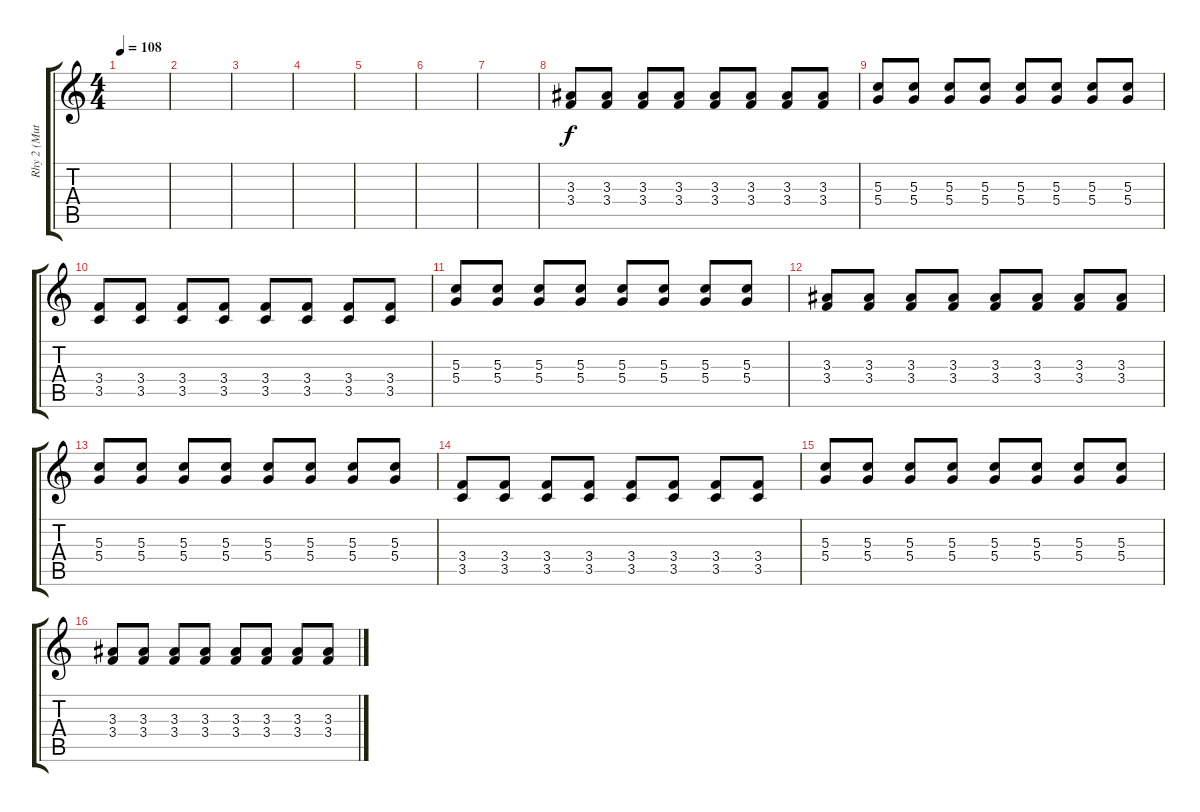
\track ("Rhy 2 (Muted)" "Rhy 2 (Mut") {instrument electricguitarmuted}
\staff {score tabs}
\tuning (E4 B3 G3 D3 A2 D2) {hide}
\ts (4 4)
\tempo 108
\clef g2
\ks c
|
|
|
|
|
|
|
(3.3 3.4).8 (3.3 3.4).8 (3.3 3.4).8 (3.3 3.4).8 (3.3 3.4).8 (3.3 3.4).8 (3.3 3.4).8 (3.3 3.4).8 |
(5.3 5.4).8 (5.3 5.4).8 (5.3 5.4).8 (5.3 5.4).8 (5.3 5.4).8 (5.3 5.4).8 (5.3 5.4).8 (5.3 5.4).8 |
(3.4 3.5).8 (3.4 3.5).8 (3.4 3.5).8 (3.4 3.5).8 (3.4 3.5).8 (3.4 3.5).8 (3.4 3.5).8 (3.4 3.5).8 |
(5.3 5.4).8 (5.3 5.4).8 (5.3 5.4).8 (5.3 5.4).8 (5.3 5.4).8 (5.3 5.4).8 (5.3 5.4).8 (5.3 5.4).8 |
(3.3 3.4).8 (3.3 3.4).8 (3.3 3.4).8 (3.3 3.4).8 (3.3 3.4).8 (3.3 3.4).8 (3.3 3.4).8 (3.3 3.4).8 |
(5.3 5.4).8 (5.3 5.4).8 (5.3 5.4).8 (5.3 5.4).8 (5.3 5.4).8 (5.3 5.4).8 (5.3 5.4).8 (5.3 5.4).8 |
(3.4 3.5).8 (3.4 3.5).8 (3.4 3.5).8 (3.4 3.5).8 (3.4 3.5).8 (3.4 3.5).8 (3.4 3.5).8 (3.4 3.5).8 |
(5.3 5.4).8 (5.3 5.4).8 (5.3 5.4).8 (5.3 5.4).8 (5.3 5.4).8 (5.3 5.4).8 (5.3 5.4).8 (5.3 5.4).8 |
(3.3 3.4).8 (3.3 3.4).8 (3.3 3.4).8 (3.3 3.4).8 (3.3 3.4).8 (3.3 3.4).8 (3.3 3.4).8 (3.3 3.4).8
